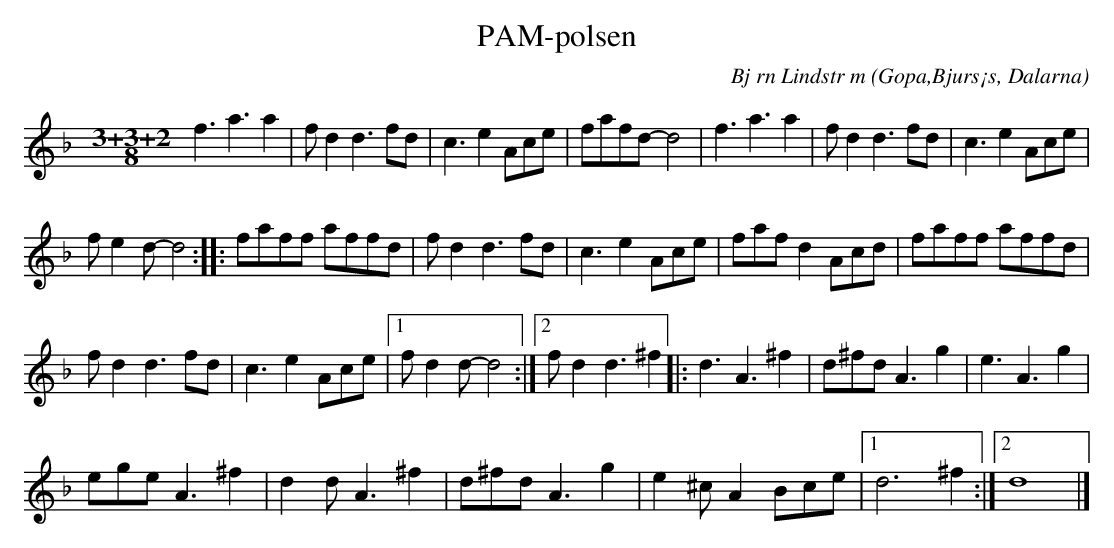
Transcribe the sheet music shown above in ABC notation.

X:1
T:PAM-polsen
C: Bj rn Lindstr m
O:Gopa,Bjurs¡s, Dalarna
M:3/4
L:1/8
K:Dm, D
[M:3+3+2/8] f3 a3 a2 | f d2 d3 fd | c3 e2 Ace | fafd- d4 | f3 a3 a2 | f d2 d3 fd | c3 e2 Ace | %31
 f e2 d- d4 :: faff affd | f d2 d3 fd | c3 e2 Ace | faf d2 Acd | faff affd | %39
 f d2 d3 fd | c3 e2 Ace |1 f d2 d- d4 :|2 f d2 d3 ^f2 |: d3 A3 ^f2 | d^fd A3 g2 | e3 A3 g2 | %46
 ege A3 ^f2 | d2 d1 A3 ^f2 | d^fd A3 g2 | e2 ^c A2 Bce |1 d6 ^f2 :|2 d8 |] %52
